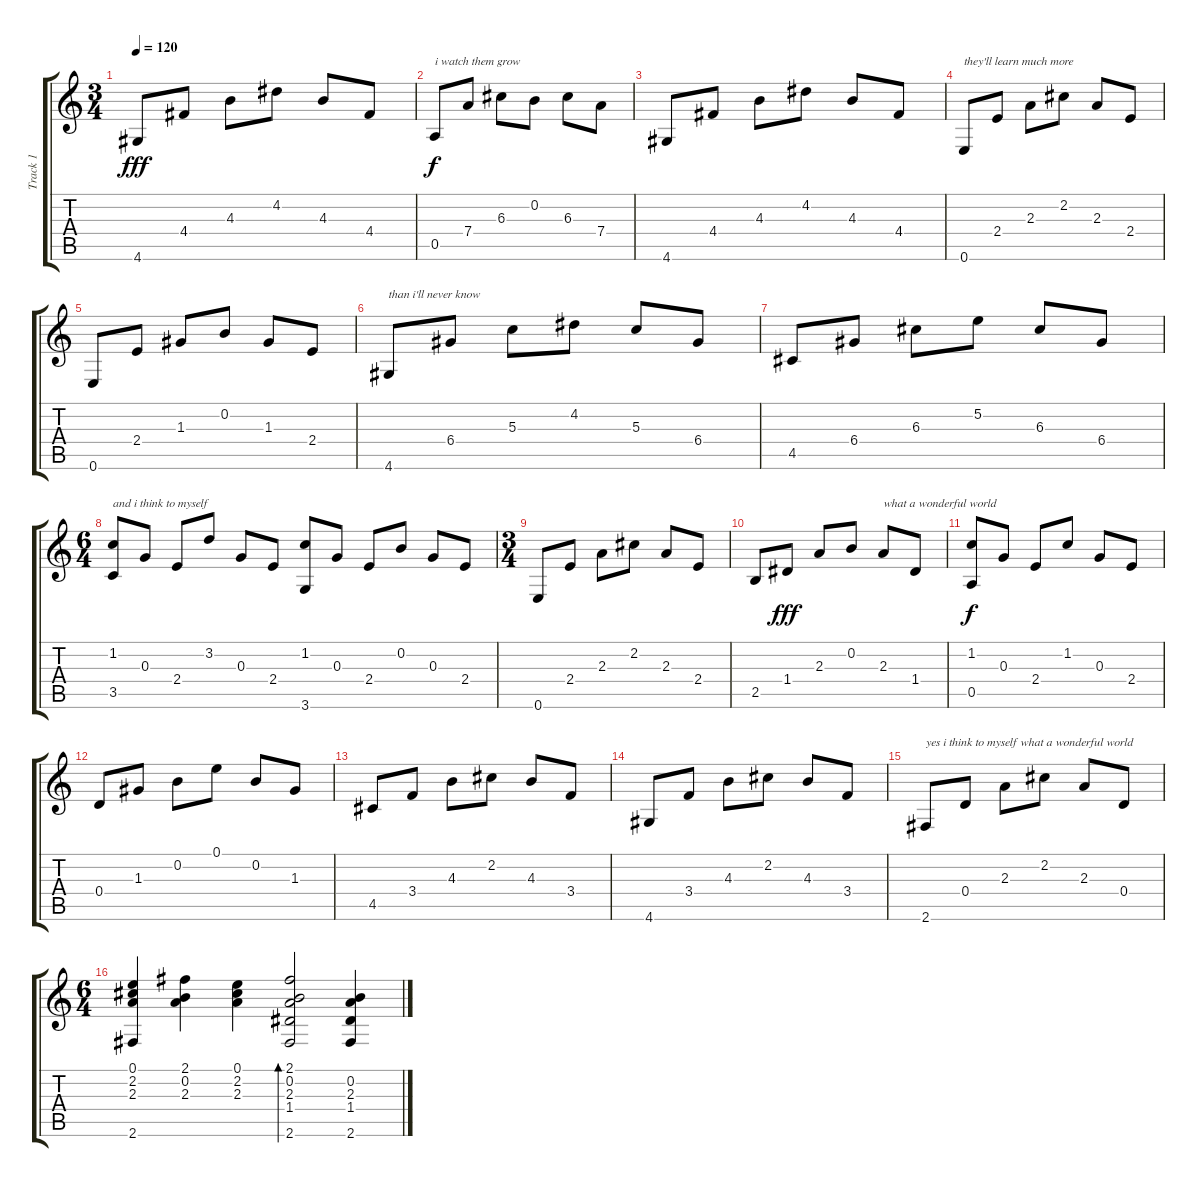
\track ("Track 1" "Track 1") {instrument acousticguitarsteel}
\staff {score tabs}
\tuning (E4 B3 G3 D3 A2 E2) {hide}
\ts (3 4)
\tempo 120
\clef g2
\ks c
4.6.8{dy fff} 4.4.8 4.3.8 4.2.8 4.3.8 4.4.8 |
0.5.8{txt "i watch them grow" dy f} 7.4.8 6.3.8 0.2.8 6.3.8 7.4.8 |
4.6.8 4.4.8 4.3.8 4.2.8 4.3.8 4.4.8 |
0.6.8{txt "they'll learn much more"} 2.4.8 2.3.8 2.2.8 2.3.8 2.4.8 |
0.6.8 2.4.8 1.3.8 0.2.8 1.3.8 2.4.8 |
4.6.8{txt "than i'll never know"} 6.4.8 5.3.8 4.2.8 5.3.8 6.4.8 |
4.5.8 6.4.8 6.3.8 5.2.8 6.3.8 6.4.8 |
\ts (6 4)
(1.2 3.5).8{txt "and i think to myself "} 0.3.8 2.4.8 3.2.8 0.3.8 2.4.8 (1.2 3.6).8 0.3.8 2.4.8 0.2.8 0.3.8 2.4.8 |
\ts (3 4)
0.6.8 2.4.8 2.3.8 2.2.8 2.3.8 2.4.8 |
2.5.8 1.4.8{dy fff} 2.3.8 0.2.8 2.3.8{txt "what a wonderful world"} 1.4.8 |
(1.2 0.5).8{dy f} 0.3.8 2.4.8 1.2.8 0.3.8 2.4.8 |
0.4.8 1.3.8 0.2.8 0.1.8 0.2.8 1.3.8 |
4.5.8 3.4.8 4.3.8 2.2.8 4.3.8 3.4.8 |
4.6.8 3.4.8 4.3.8 2.2.8 4.3.8 3.4.8 |
2.6.8{txt "yes i think to myself what a wonderful world"} 0.4.8 2.3.8 2.2.8 2.3.8 0.4.8 |
\ts (6 4)
(0.1 2.2 2.3 2.6).4 (2.1 0.2 2.3).4 (0.1 2.2 2.3).4 (2.1 0.2 2.3 1.4 2.6).2{bd 480} (0.2 2.3 1.4 2.6).4
